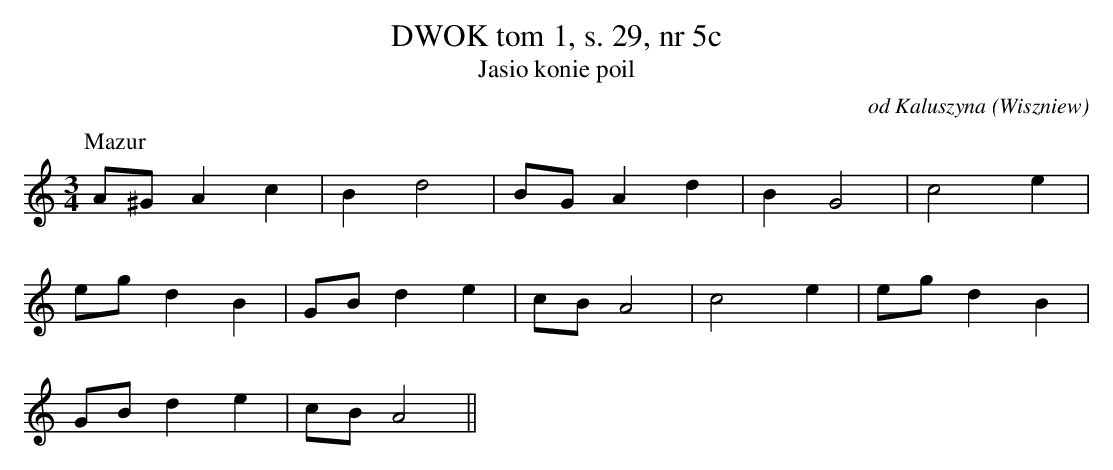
X:1
T:DWOK tom 1, s. 29, nr 5c
T:Jasio konie poil
O:od Kaluszyna (Wiszniew)
M:3/4
L:1/8
K:Am
P:Mazur
A^GA2c2 | B2d4 | BGA2d2 | B2G4 |c4e2 |
 egd2B2 | GBd2e2 | cBA4 |c4e2 | egd2B2 |
 GBd2e2 | cBA4||
